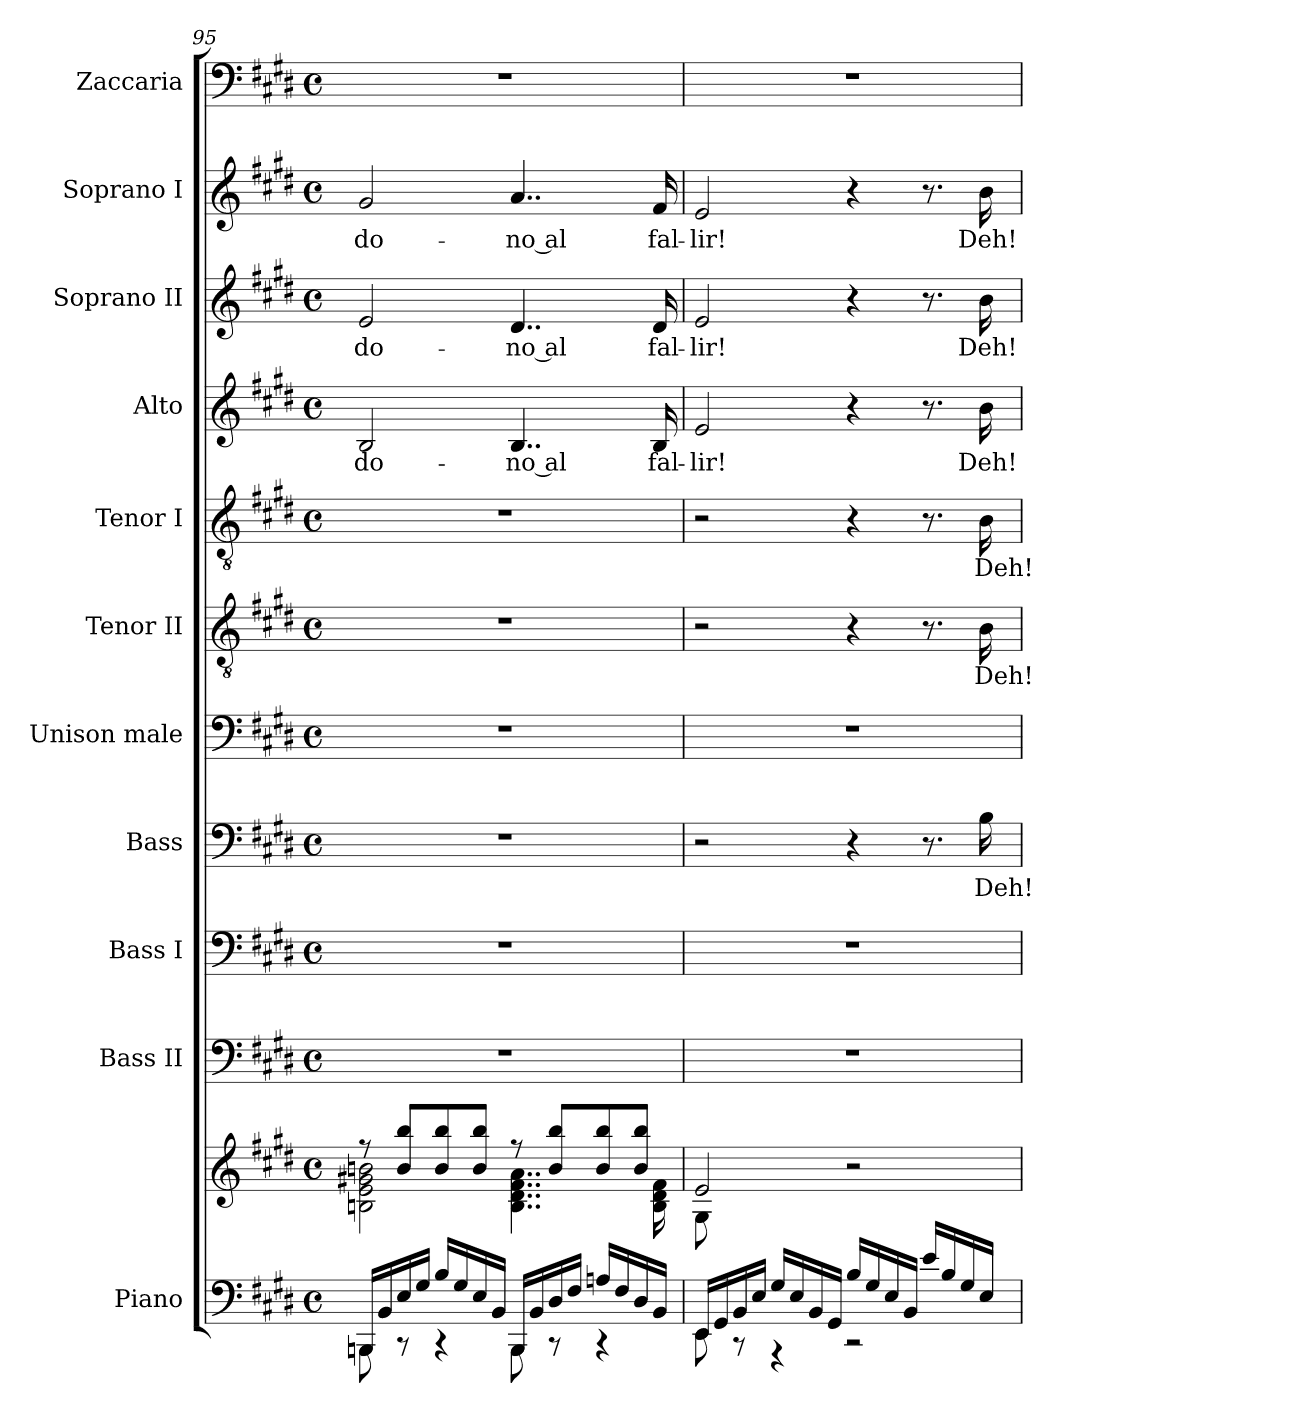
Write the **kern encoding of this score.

**kern	**kern	**kern	**kern	**kern	**text	**kern	**kern	**text	**kern	**text	**kern	**text	**kern	**text	**kern	**text	**kern
*part11	*part11	*part10	*part9	*part8	*part8	*part7	*part6	*part6	*part5	*part5	*part4	*part4	*part3	*part3	*part2	*part2	*part1
*staff12	*staff11	*staff10	*staff9	*staff8	*staff8	*staff7	*staff6	*staff6	*staff5	*staff5	*staff4	*staff4	*staff3	*staff3	*staff2	*staff2	*staff1
*I"Piano	*	*I"Bass II	*I"Bass I	*I"Bass	*	*I"Unison male	*I"Tenor II	*	*I"Tenor I	*	*I"Alto	*	*I"Soprano II	*	*I"Soprano I	*	*I"Zaccaria
*I'Pno.	*	*I'B.II	*I'B.I	*I'B.	*	*I'Uni.m	*I'T.II	*	*I'T.I	*	*I'A.	*	*I'S.II	*	*I'S.I	*	*I'Zac.
*clefF4	*clefG2	*clefF4	*clefF4	*clefF4	*	*clefF4	*clefGv2	*	*clefGv2	*	*clefG2	*	*clefG2	*	*clefG2	*	*clefF4
*k[f#c#g#d#]	*k[f#c#g#d#]	*k[f#c#g#d#]	*k[f#c#g#d#]	*k[f#c#g#d#]	*	*k[f#c#g#d#]	*k[f#c#g#d#]	*	*k[f#c#g#d#]	*	*k[f#c#g#d#]	*	*k[f#c#g#d#]	*	*k[f#c#g#d#]	*	*k[f#c#g#d#]
*M4/4	*M4/4	*M4/4	*M4/4	*M4/4	*	*M4/4	*M4/4	*	*M4/4	*	*M4/4	*	*M4/4	*	*M4/4	*	*M4/4
*met(c)	*met(c)	*met(c)	*met(c)	*met(c)	*	*met(c)	*met(c)	*	*met(c)	*	*met(c)	*	*met(c)	*	*met(c)	*	*met(c)
=95	=95	=95	=95	=95	=95	=95	=95	=95	=95	=95	=95	=95	=95	=95	=95	=95	=95
*^	*^	*	*	*	*	*	*	*	*	*	*	*	*	*	*	*	*
!	!	!	!	!	!	!	!	!	!	!	!	!	!	!LO:LY:b	!	!LO:LY:b	!	!LO:LY:b	!
16BBBn/LL	8BBBn\	8r	2Bn\ 2e\ 2g#X\ 2bn\	1r	1r	1r	.	1r	1r	.	1r	.	2B/	-do-	2e/	-do-	2g#/	-do-	1r
16BB/	.	.	.	.	.	.	.	.	.	.	.	.	.	.	.	.	.	.	.
16E/	8r	8b/ 8bb/L	.	.	.	.	.	.	.	.	.	.	.	.	.	.	.	.	.
16G#/JJ	.	.	.	.	.	.	.	.	.	.	.	.	.	.	.	.	.	.	.
16B/LL	4r	8b/ 8bb/	.	.	.	.	.	.	.	.	.	.	.	.	.	.	.	.	.
16G#/	.	.	.	.	.	.	.	.	.	.	.	.	.	.	.	.	.	.	.
16E/	.	8b/ 8bb/J	.	.	.	.	.	.	.	.	.	.	.	.	.	.	.	.	.
16BB/JJ	.	.	.	.	.	.	.	.	.	.	.	.	.	.	.	.	.	.	.
!	!	!	!	!	!	!	!	!	!	!	!	!	!	!LO:LY:b	!	!LO:LY:b	!	!LO:LY:b	!
16BBB/LL	8BBB\	8r	4..B\ 4..d#\ 4..f#\ 4..a\	.	.	.	.	.	.	.	.	.	4..B/	no al	4..d#/	no al	4..a/	no al	.
16BB/	.	.	.	.	.	.	.	.	.	.	.	.	.	.	.	.	.	.	.
16D#/	8r	8b/ 8bb/L	.	.	.	.	.	.	.	.	.	.	.	.	.	.	.	.	.
16F#/JJ	.	.	.	.	.	.	.	.	.	.	.	.	.	.	.	.	.	.	.
16An/LL	4r	8b/ 8bb/	.	.	.	.	.	.	.	.	.	.	.	.	.	.	.	.	.
16F#/	.	.	.	.	.	.	.	.	.	.	.	.	.	.	.	.	.	.	.
16D#/	.	8b/ 8bb/J	.	.	.	.	.	.	.	.	.	.	.	.	.	.	.	.	.
!	!	!	!	!	!	!	!	!	!	!	!	!	!	!LO:LY:b	!	!LO:LY:b	!	!LO:LY:b	!
16BB/JJ	.	.	16B\ 16d#\ 16f#\	.	.	.	.	.	.	.	.	.	16B/	fal-	16d#/	fal-	16f#/	fal-	.
=96	=96	=96	=96	=96	=96	=96	=96	=96	=96	=96	=96	=96	=96	=96	=96	=96	=96	=96	=96
!	!	!	!	!	!	!	!	!	!	!	!	!	!	!LO:LY:b	!	!LO:LY:b	!	!LO:LY:b	!
16EE/LL	8EE\	2e/	8G#\	1r	1r	2r	.	1r	2r	.	2r	.	2e/	-lir!	2e/	-lir!	2e/	-lir!	1r
16GG#/	.	.	.	.	.	.	.	.	.	.	.	.	.	.	.	.	.	.	.
16BB/	8r	.	2..ryy	.	.	.	.	.	.	.	.	.	.	.	.	.	.	.	.
16E/JJ	.	.	.	.	.	.	.	.	.	.	.	.	.	.	.	.	.	.	.
16G#/LL	4r	.	.	.	.	.	.	.	.	.	.	.	.	.	.	.	.	.	.
16E/	.	.	.	.	.	.	.	.	.	.	.	.	.	.	.	.	.	.	.
16BB/	.	.	.	.	.	.	.	.	.	.	.	.	.	.	.	.	.	.	.
16GG#/JJ	.	.	.	.	.	.	.	.	.	.	.	.	.	.	.	.	.	.	.
16B/LL	2r	2r	.	.	.	4r	.	.	4r	.	4r	.	4r	.	4r	.	4r	.	.
16G#/	.	.	.	.	.	.	.	.	.	.	.	.	.	.	.	.	.	.	.
16E/	.	.	.	.	.	.	.	.	.	.	.	.	.	.	.	.	.	.	.
16BB/JJ	.	.	.	.	.	.	.	.	.	.	.	.	.	.	.	.	.	.	.
16e/LL	.	.	.	.	.	8.r	.	.	8.r	.	8.r	.	8.r	.	8.r	.	8.r	.	.
16B/	.	.	.	.	.	.	.	.	.	.	.	.	.	.	.	.	.	.	.
16G#/	.	.	.	.	.	.	.	.	.	.	.	.	.	.	.	.	.	.	.
!	!	!	!	!	!	!	!LO:LY:b	!	!	!LO:LY:b	!	!LO:LY:b	!	!LO:LY:b	!	!LO:LY:b	!	!LO:LY:b	!
16E/JJ	.	.	.	.	.	16B\	Deh!	.	16B\	Deh!	16B\	Deh!	16b\	Deh!	16b\	Deh!	16b\	Deh!	.
*v	*v	*	*	*	*	*	*	*	*	*	*	*	*	*	*	*	*	*	*
*	*v	*v	*	*	*	*	*	*	*	*	*	*	*	*	*	*	*	*
=	=	=	=	=	=	=	=	=	=	=	=	=	=	=	=	=	=
*-	*-	*-	*-	*-	*-	*-	*-	*-	*-	*-	*-	*-	*-	*-	*-	*-	*-
